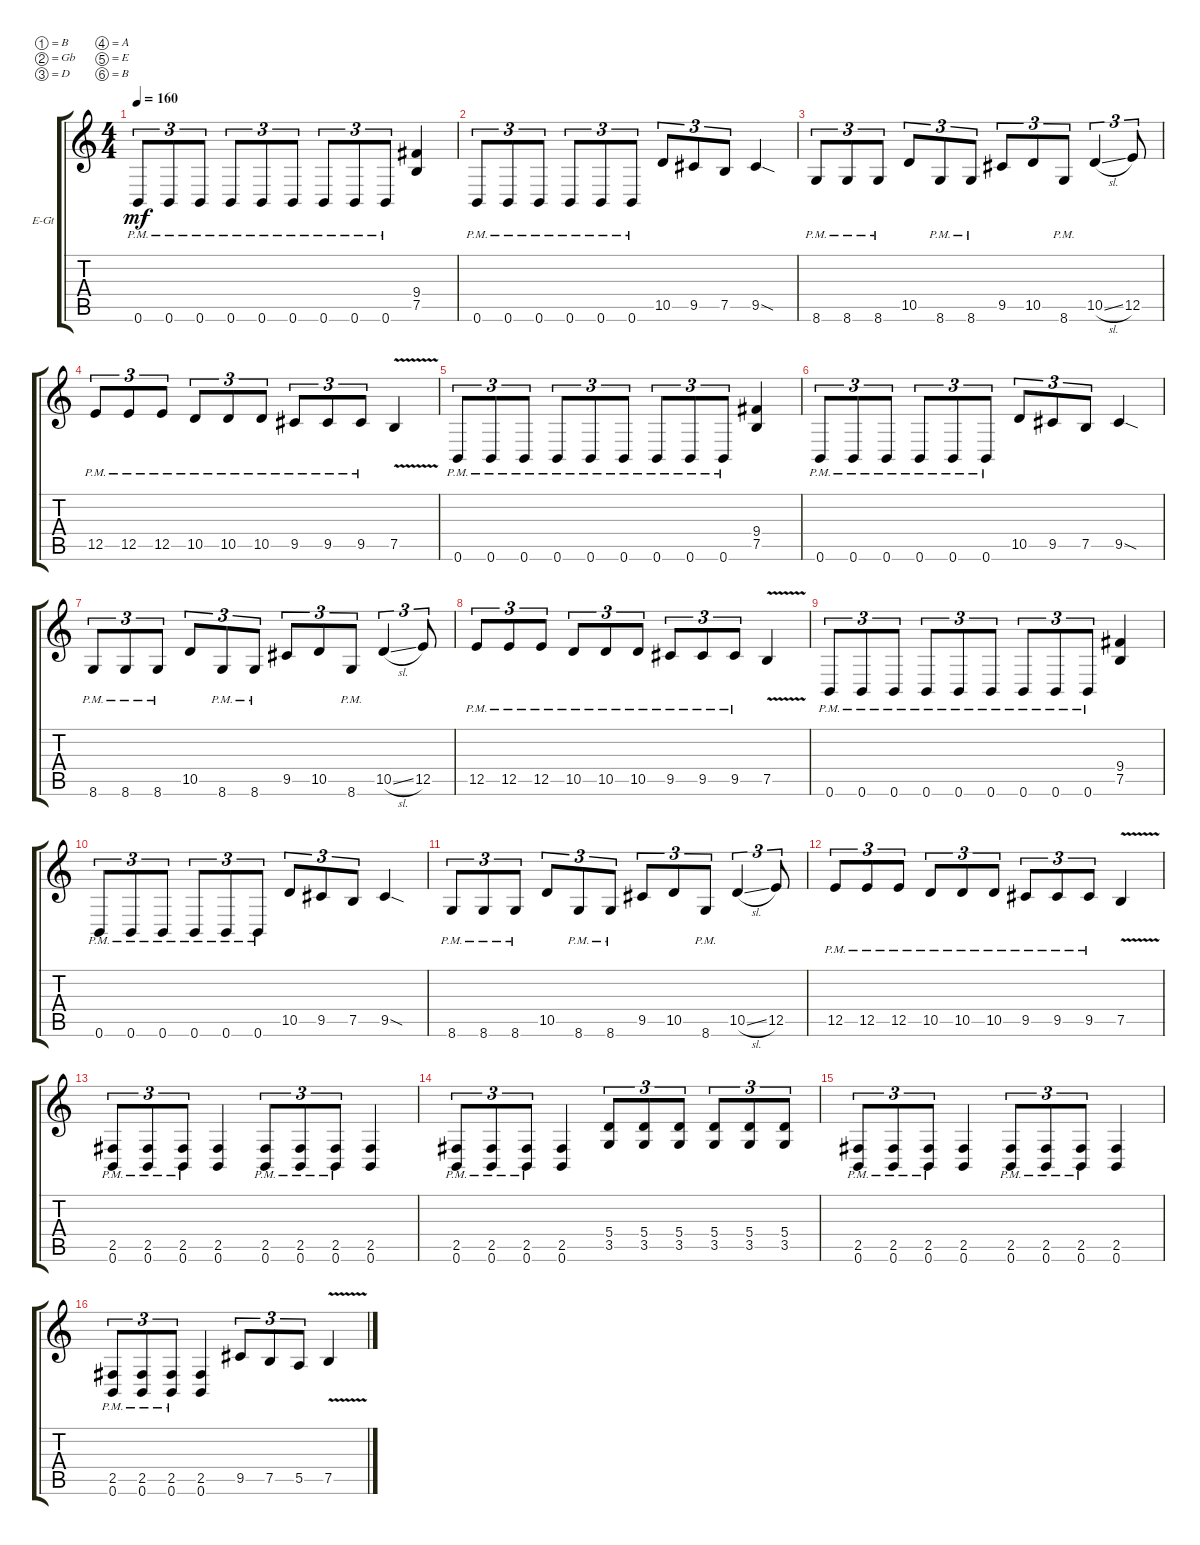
\bracketExtendMode groupsimilarinstruments
\firstSystemTrackNameOrientation horizontal
\otherSystemsTrackNameOrientation horizontal
\track ("Guitar 1" "E-Gt") {instrument distortionguitar}
\staff {score tabs}
\tuning (B3 Gb3 D3 A2 E2 B1)
\ts (4 4)
\tempo 160
\clef g2
\ks c
0.6{pm}.8{tu (3 2) dy mf} 0.6{pm}.8{tu (3 2)} 0.6{pm}.8{tu (3 2)} 0.6{pm}.8{tu (3 2)} 0.6{pm}.8{tu (3 2)} 0.6{pm}.8{tu (3 2)} 0.6{pm}.8{tu (3 2)} 0.6{pm}.8{tu (3 2)} 0.6{pm}.8{tu (3 2)} (7.5 9.4).4 |
0.6{pm}.8{tu (3 2)} 0.6{pm}.8{tu (3 2)} 0.6{pm}.8{tu (3 2)} 0.6{pm}.8{tu (3 2)} 0.6{pm}.8{tu (3 2)} 0.6{pm}.8{tu (3 2)} 10.5.8{tu (3 2)} 9.5.8{tu (3 2)} 7.5.8{tu (3 2)} 9.5{sod}.4 |
8.6{pm}.8{tu (3 2)} 8.6{pm}.8{tu (3 2)} 8.6{pm}.8{tu (3 2)} 10.5.8{tu (3 2)} 8.6{pm}.8{tu (3 2)} 8.6{pm}.8{tu (3 2)} 9.5.8{tu (3 2)} 10.5.8{tu (3 2)} 8.6{pm}.8{tu (3 2)} 10.5{sl}.4{tu (3 2)} 12.5.8{tu (3 2)} |
12.5{pm}.8{tu (3 2)} 12.5{pm}.8{tu (3 2)} 12.5{pm}.8{tu (3 2)} 10.5{pm}.8{tu (3 2)} 10.5{pm}.8{tu (3 2)} 10.5{pm}.8{tu (3 2)} 9.5{pm}.8{tu (3 2)} 9.5{pm}.8{tu (3 2)} 9.5{pm}.8{tu (3 2)} 7.5{v}.4 |
0.6{pm}.8{tu (3 2)} 0.6{pm}.8{tu (3 2)} 0.6{pm}.8{tu (3 2)} 0.6{pm}.8{tu (3 2)} 0.6{pm}.8{tu (3 2)} 0.6{pm}.8{tu (3 2)} 0.6{pm}.8{tu (3 2)} 0.6{pm}.8{tu (3 2)} 0.6{pm}.8{tu (3 2)} (7.5 9.4).4 |
0.6{pm}.8{tu (3 2)} 0.6{pm}.8{tu (3 2)} 0.6{pm}.8{tu (3 2)} 0.6{pm}.8{tu (3 2)} 0.6{pm}.8{tu (3 2)} 0.6{pm}.8{tu (3 2)} 10.5.8{tu (3 2)} 9.5.8{tu (3 2)} 7.5.8{tu (3 2)} 9.5{sod}.4 |
8.6{pm}.8{tu (3 2)} 8.6{pm}.8{tu (3 2)} 8.6{pm}.8{tu (3 2)} 10.5.8{tu (3 2)} 8.6{pm}.8{tu (3 2)} 8.6{pm}.8{tu (3 2)} 9.5.8{tu (3 2)} 10.5.8{tu (3 2)} 8.6{pm}.8{tu (3 2)} 10.5{sl}.4{tu (3 2)} 12.5.8{tu (3 2)} |
12.5{pm}.8{tu (3 2)} 12.5{pm}.8{tu (3 2)} 12.5{pm}.8{tu (3 2)} 10.5{pm}.8{tu (3 2)} 10.5{pm}.8{tu (3 2)} 10.5{pm}.8{tu (3 2)} 9.5{pm}.8{tu (3 2)} 9.5{pm}.8{tu (3 2)} 9.5{pm}.8{tu (3 2)} 7.5{v}.4 |
0.6{pm}.8{tu (3 2)} 0.6{pm}.8{tu (3 2)} 0.6{pm}.8{tu (3 2)} 0.6{pm}.8{tu (3 2)} 0.6{pm}.8{tu (3 2)} 0.6{pm}.8{tu (3 2)} 0.6{pm}.8{tu (3 2)} 0.6{pm}.8{tu (3 2)} 0.6{pm}.8{tu (3 2)} (7.5 9.4).4 |
0.6{pm}.8{tu (3 2)} 0.6{pm}.8{tu (3 2)} 0.6{pm}.8{tu (3 2)} 0.6{pm}.8{tu (3 2)} 0.6{pm}.8{tu (3 2)} 0.6{pm}.8{tu (3 2)} 10.5.8{tu (3 2)} 9.5.8{tu (3 2)} 7.5.8{tu (3 2)} 9.5{sod}.4 |
8.6{pm}.8{tu (3 2)} 8.6{pm}.8{tu (3 2)} 8.6{pm}.8{tu (3 2)} 10.5.8{tu (3 2)} 8.6{pm}.8{tu (3 2)} 8.6{pm}.8{tu (3 2)} 9.5.8{tu (3 2)} 10.5.8{tu (3 2)} 8.6{pm}.8{tu (3 2)} 10.5{sl}.4{tu (3 2)} 12.5.8{tu (3 2)} |
12.5{pm}.8{tu (3 2)} 12.5{pm}.8{tu (3 2)} 12.5{pm}.8{tu (3 2)} 10.5{pm}.8{tu (3 2)} 10.5{pm}.8{tu (3 2)} 10.5{pm}.8{tu (3 2)} 9.5{pm}.8{tu (3 2)} 9.5{pm}.8{tu (3 2)} 9.5{pm}.8{tu (3 2)} 7.5{v}.4 |
(0.6{pm} 2.5).8{tu (3 2)} (0.6{pm} 2.5).8{tu (3 2)} (0.6{pm} 2.5).8{tu (3 2)} (0.6 2.5).4 (0.6{pm} 2.5).8{tu (3 2)} (0.6{pm} 2.5).8{tu (3 2)} (0.6{pm} 2.5).8{tu (3 2)} (0.6 2.5).4 |
(0.6{pm} 2.5).8{tu (3 2)} (0.6{pm} 2.5).8{tu (3 2)} (0.6{pm} 2.5).8{tu (3 2)} (0.6 2.5).4 (3.5 5.4).8{tu (3 2)} (3.5 5.4).8{tu (3 2)} (3.5 5.4).8{tu (3 2)} (3.5 5.4).8{tu (3 2)} (3.5 5.4).8{tu (3 2)} (3.5 5.4).8{tu (3 2)} |
(0.6{pm} 2.5).8{tu (3 2)} (0.6{pm} 2.5).8{tu (3 2)} (0.6{pm} 2.5).8{tu (3 2)} (0.6 2.5).4 (0.6{pm} 2.5).8{tu (3 2)} (0.6{pm} 2.5).8{tu (3 2)} (0.6{pm} 2.5).8{tu (3 2)} (0.6 2.5).4 |
(0.6{pm} 2.5).8{tu (3 2)} (0.6{pm} 2.5).8{tu (3 2)} (0.6{pm} 2.5).8{tu (3 2)} (0.6 2.5).4 9.5.8{tu (3 2)} 7.5.8{tu (3 2)} 5.5.8{tu (3 2)} 7.5{v}.4
